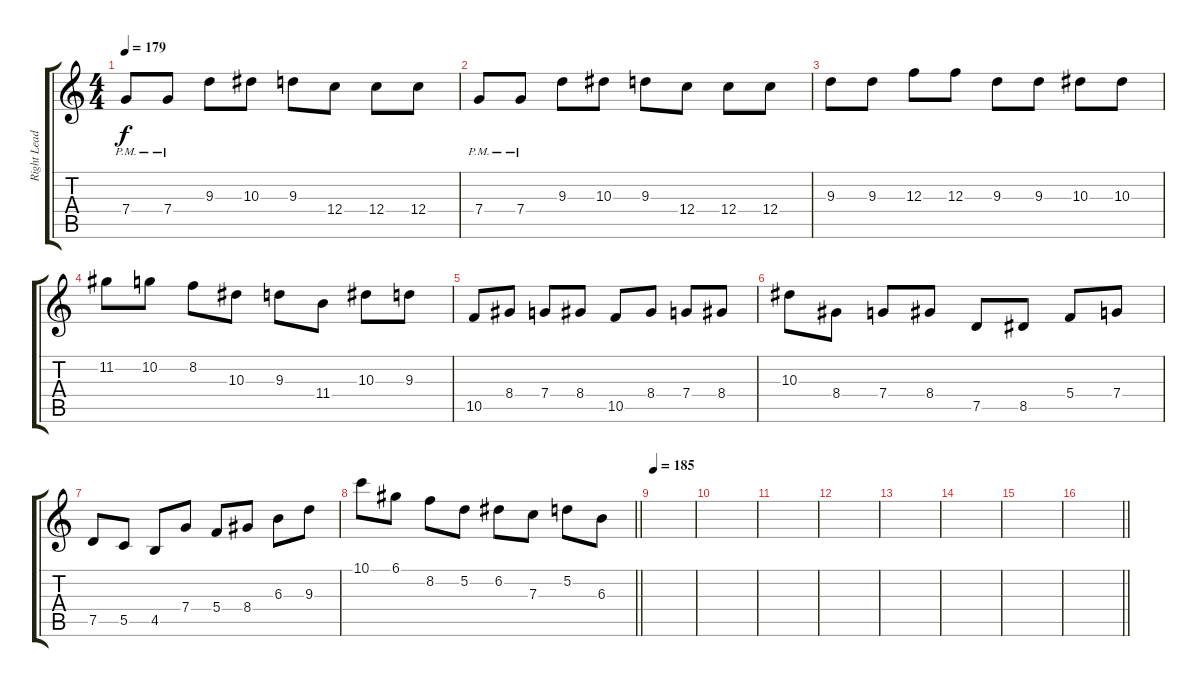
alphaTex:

\track ("Right Lead 1" "Right Lead") {instrument distortionguitar}
\staff {score tabs}
\tuning (D4 A3 F3 C3 G2 C2) {hide}
\ts (4 4)
\section ("" "")
\tempo 179
\clef g2
\ks c
7.4{pm}.8{dy f} 7.4{pm}.8 9.3.8 10.3.8 9.3.8 12.4.8 12.4.8 12.4.8 |
7.4{pm}.8 7.4{pm}.8 9.3.8 10.3.8 9.3.8 12.4.8 12.4.8 12.4.8 |
9.3.8 9.3.8 12.3.8 12.3.8 9.3.8 9.3.8 10.3.8 10.3.8 |
11.2.8 10.2.8 8.2.8 10.3.8 9.3.8 11.4.8 10.3.8 9.3.8 |
10.5.8 8.4.8 7.4.8 8.4.8 10.5.8 8.4.8 7.4.8 8.4.8 |
10.3.8 8.4.8 7.4.8 8.4.8 7.5.8 8.5.8 5.4.8 7.4.8 |
7.5.8 5.5.8 4.5.8 7.4.8 5.4.8 8.4.8 6.3.8 9.3.8 |
\barLineRight lightlight
10.1.8 6.1.8 8.2.8 5.2.8 6.2.8 7.3.8 5.2.8 6.3.8 |
\section ("" "")
\tempo 185
|
|
|
|
|
|
|
\barLineRight lightlight
